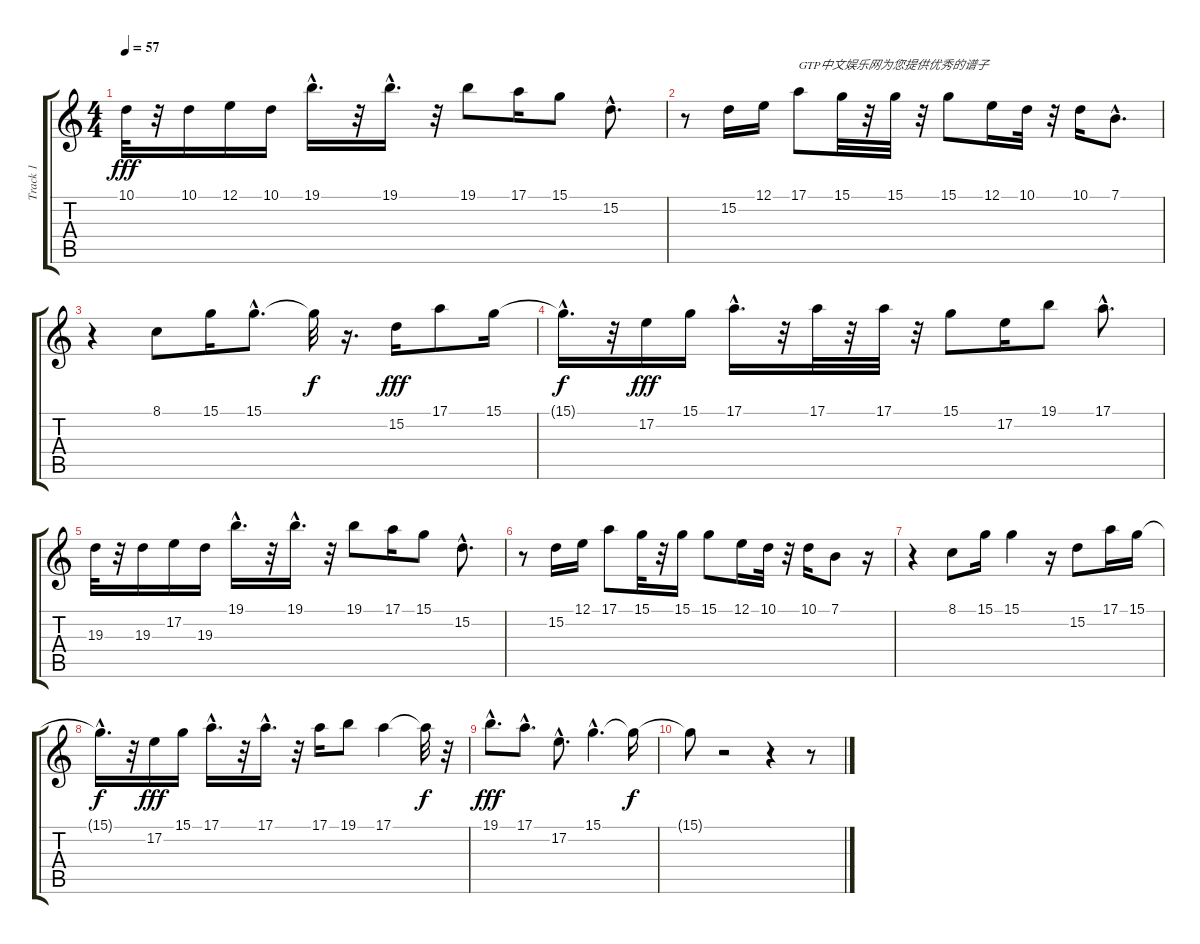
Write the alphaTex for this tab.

\track ("Track 1" "Track 1") {instrument fx7echoes}
\staff {score tabs}
\tuning (E4 B3 G3 D3 A2 E2) {hide}
\ts (4 4)
\tempo 57
\clef g2
\ks c
10.1.32{dy fff instrument fx7echoes} r.32 10.1.16 12.1.16 10.1.16 19.1{hac}.16{d} r.32 19.1{hac}.16{d} r.32 19.1.8 17.1.16 15.1.8 15.2{hac}.8{d} |
r.8 15.2.16 12.1.16 17.1.8{txt "GTP中文娱乐网为您提供优秀的谱子"} 15.1.32 r.32 15.1.32 r.32 15.1.8 12.1.16 10.1.32 r.32 10.1.16 7.1{hac}.8{d} |
r.4 8.1.8 15.1.16 15.1{hac}.8{d} 15.1{t}.32{dy f} r.16{d} 15.2.16{dy fff} 17.1.8 15.1.16 |
15.1{hac t}.16{d dy f} r.32 17.2.16{dy fff} 15.1.16 17.1{hac}.16{d} r.32 17.1.32 r.32 17.1.32 r.32 15.1.8 17.2.16 19.1.8 17.1{hac}.8{d} |
19.3.32 r.32 19.3.16 17.2.16 19.3.16 19.1{hac}.16{d} r.32 19.1{hac}.16{d} r.32 19.1.8 17.1.16 15.1.8 15.2{hac}.8{d} |
r.8 15.2.16 12.1.16 17.1.8 15.1.32 r.32 15.1.16 15.1.8 12.1.16 10.1.32 r.32 10.1.16 7.1.8 r.16 |
r.4 8.1.8 15.1.16 15.1.4 r.16 15.2.8 17.1.16 15.1.16 |
15.1{hac t}.16{d dy f} r.32 17.2.16{dy fff} 15.1.16 17.1{hac}.16{d} r.32 17.1{hac}.16{d} r.32 17.1.16 19.1.8 17.1.4 17.1{t}.32{dy f} r.32 |
19.1{hac}.8{d dy fff} 17.1{hac}.8{d} 17.2{hac}.8{d} 15.1{hac}.4{d} 15.1{t}.16{dy f} |
15.1{t}.8 r.2 r.4 r.8
